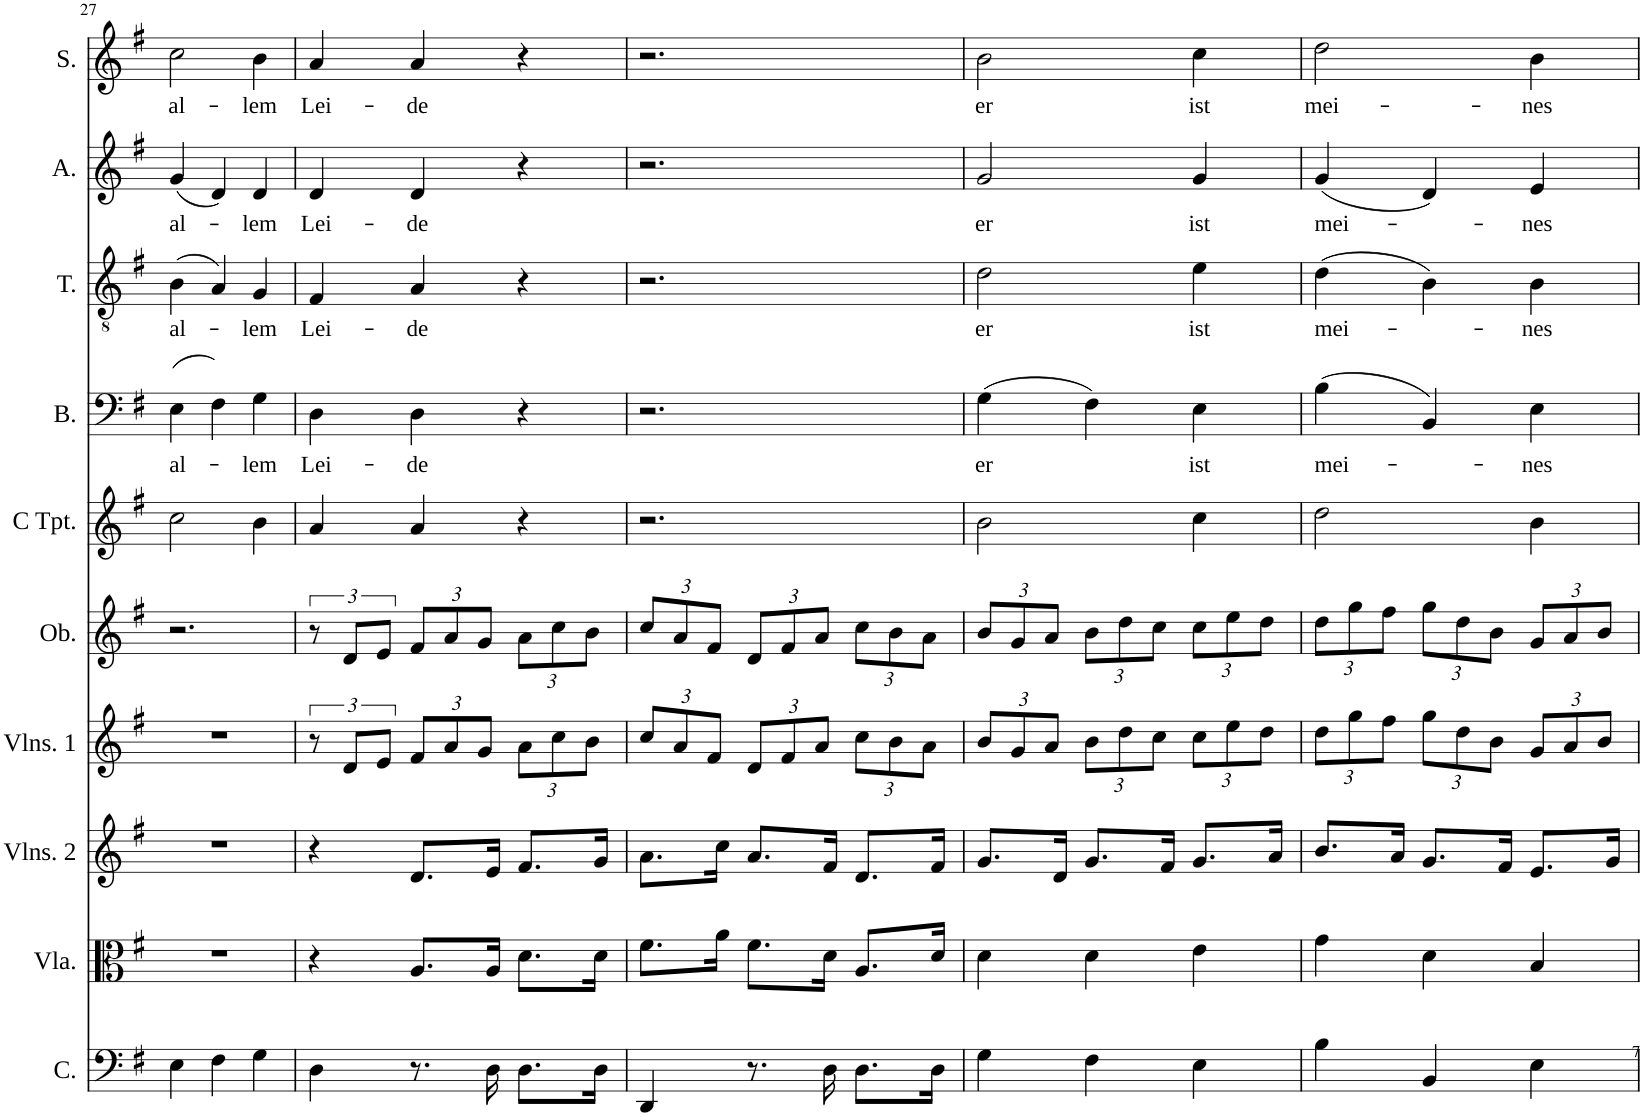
**kern	**kern	**kern	**kern	**kern	**kern	**kern	**text	**kern	**text	**kern	**text	**kern	**text
*part10	*part9	*part8	*part7	*part6	*part5	*part4	*part4	*part3	*part3	*part2	*part2	*part1	*part1
*staff10	*staff9	*staff8	*staff7	*staff6	*staff5	*staff4	*staff4	*staff3	*staff3	*staff2	*staff2	*staff1	*staff1
*I"Continuo	*I"Viola	*I"Violins 2	*I"Violins 1	*I"Oboe	*I"C Trumpet	*I"Bass	*	*I"Tenor	*	*I"Alto	*	*I"Soprano	*
*I'C.	*I'Vla.	*I'Vlns. 2	*I'Vlns. 1	*I'Ob.	*I'C Tpt.	*I'B.	*	*I'T.	*	*I'A.	*	*I'S.	*
!!LO:PB:g=z
*clefF4	*clefC3	*clefG2	*clefG2	*clefG2	*clefG2	*clefF4	*	*clefGv2	*	*clefG2	*	*clefG2	*
*k[f#]	*k[f#]	*k[f#]	*k[f#]	*k[f#]	*k[f#]	*k[f#]	*	*k[f#]	*	*k[f#]	*	*k[f#]	*
*M3/4	*M3/4	*M3/4	*M3/4	*M3/4	*M3/4	*M3/4	*	*M3/4	*	*M3/4	*	*M3/4	*
=27	=27	=27	=27	=27	=27	=27	=27	=27	=27	=27	=27	=27	=27
!	!	!	!	!	!	!	!LO:LY:b	!	!LO:LY:b	!	!LO:LY:b	!	!LO:LY:b
4E\	2.r	2.r	2.r	2.r	2cc\	(4E\	al-	(4B\	al-	(4g/	al-	2cc\	al-
4F#\	.	.	.	.	.	4F#\)	.	4A/)	.	4d/)	.	.	.
!	!	!	!	!	!	!	!LO:LY:b	!	!LO:LY:b	!	!LO:LY:b	!	!LO:LY:b
4G\	.	.	.	.	4b\	4G\	-lem	4G/	-lem	4d/	-lem	4b\	-lem
=28	=28	=28	=28	=28	=28	=28	=28	=28	=28	=28	=28	=28	=28
!	!	!	!	!	!	!	!LO:LY:b	!	!LO:LY:b	!	!LO:LY:b	!	!LO:LY:b
4D\	4r	4r	12r	12r	4a/	4D\	Lei-	4F#/	Lei-	4d/	Lei-	4a/	Lei-
.	.	.	12d/L	12d/L	.	.	.	.	.	.	.	.	.
.	.	.	12e/J	12e/J	.	.	.	.	.	.	.	.	.
*	*	*	*Xbrackettup	*Xbrackettup	*	*	*	*	*	*	*	*	*
!	!	!	!	!	!	!	!LO:LY:b	!	!LO:LY:b	!	!LO:LY:b	!	!LO:LY:b
8.r	8.A/L	8.d/L	12f#/L	12f#/L	4a/	4D\	-de	4A/	-de	4d/	-de	4a/	-de
.	.	.	12a/	12a/	.	.	.	.	.	.	.	.	.
.	.	.	12g/J	12g/J	.	.	.	.	.	.	.	.	.
16D\	16A/Jk	16e/Jk	.	.	.	.	.	.	.	.	.	.	.
8.D\L	8.d\L	8.f#/L	12a\L	12a\L	4r	4r	.	4r	.	4r	.	4r	.
.	.	.	12cc\	12cc\	.	.	.	.	.	.	.	.	.
.	.	.	12b\J	12b\J	.	.	.	.	.	.	.	.	.
16D\Jk	16d\Jk	16g/Jk	.	.	.	.	.	.	.	.	.	.	.
=29	=29	=29	=29	=29	=29	=29	=29	=29	=29	=29	=29	=29	=29
4DD/	8.f#\L	8.a\L	12cc/L	12cc/L	2.r	2.r	.	2.r	.	2.r	.	2.r	.
.	.	.	12a/	12a/	.	.	.	.	.	.	.	.	.
.	.	.	12f#/J	12f#/J	.	.	.	.	.	.	.	.	.
.	16a\Jk	16cc\Jk	.	.	.	.	.	.	.	.	.	.	.
8.r	8.f#\L	8.a/L	12d/L	12d/L	.	.	.	.	.	.	.	.	.
.	.	.	12f#/	12f#/	.	.	.	.	.	.	.	.	.
.	.	.	12a/J	12a/J	.	.	.	.	.	.	.	.	.
16D\	16d\Jk	16f#/Jk	.	.	.	.	.	.	.	.	.	.	.
8.D\L	8.A/L	8.d/L	12cc\L	12cc\L	.	.	.	.	.	.	.	.	.
.	.	.	12b\	12b\	.	.	.	.	.	.	.	.	.
.	.	.	12a\J	12a\J	.	.	.	.	.	.	.	.	.
16D\Jk	16d/Jk	16f#/Jk	.	.	.	.	.	.	.	.	.	.	.
=30	=30	=30	=30	=30	=30	=30	=30	=30	=30	=30	=30	=30	=30
!	!	!	!	!	!	!	!LO:LY:b	!	!LO:LY:b	!	!LO:LY:b	!	!LO:LY:b
4G\	4d\	8.g/L	12b/L	12b/L	2b\	(4G\	er	2d\	er	2g/	er	2b\	er
.	.	.	12g/	12g/	.	.	.	.	.	.	.	.	.
.	.	.	12a/J	12a/J	.	.	.	.	.	.	.	.	.
.	.	16d/Jk	.	.	.	.	.	.	.	.	.	.	.
4F#\	4d\	8.g/L	12b\L	12b\L	.	4F#\)	.	.	.	.	.	.	.
.	.	.	12dd\	12dd\	.	.	.	.	.	.	.	.	.
.	.	.	12cc\J	12cc\J	.	.	.	.	.	.	.	.	.
.	.	16f#/Jk	.	.	.	.	.	.	.	.	.	.	.
!	!	!	!	!	!	!	!LO:LY:b	!	!LO:LY:b	!	!LO:LY:b	!	!LO:LY:b
4E\	4e\	8.g/L	12cc\L	12cc\L	4cc\	4E\	ist	4e\	ist	4g/	ist	4cc\	ist
.	.	.	12ee\	12ee\	.	.	.	.	.	.	.	.	.
.	.	.	12dd\J	12dd\J	.	.	.	.	.	.	.	.	.
.	.	16a/Jk	.	.	.	.	.	.	.	.	.	.	.
=31	=31	=31	=31	=31	=31	=31	=31	=31	=31	=31	=31	=31	=31
!	!	!	!	!	!	!	!LO:LY:b	!	!LO:LY:b	!	!LO:LY:b	!	!LO:LY:b
4B\	4g\	8.b/L	12dd\L	12dd\L	2dd\	(4B\	mei-	(4d\	mei-	(4g/	mei-	2dd\	mei-
.	.	.	12gg\	12gg\	.	.	.	.	.	.	.	.	.
.	.	.	12ff#\J	12ff#\J	.	.	.	.	.	.	.	.	.
.	.	16a/Jk	.	.	.	.	.	.	.	.	.	.	.
4BB/	4d\	8.g/L	12gg\L	12gg\L	.	4BB/)	.	4B\)	.	4d/)	.	.	.
.	.	.	12dd\	12dd\	.	.	.	.	.	.	.	.	.
.	.	.	12b\J	12b\J	.	.	.	.	.	.	.	.	.
.	.	16f#/Jk	.	.	.	.	.	.	.	.	.	.	.
!	!	!	!	!	!	!	!LO:LY:b	!	!LO:LY:b	!	!LO:LY:b	!	!LO:LY:b
4E\	4B/	8.e/L	12g/L	12g/L	4b\	4E\	-nes	4B\	-nes	4e/	-nes	4b\	-nes
.	.	.	12a/	12a/	.	.	.	.	.	.	.	.	.
.	.	.	12b/J	12b/J	.	.	.	.	.	.	.	.	.
.	.	16g/Jk	.	.	.	.	.	.	.	.	.	.	.
=	=	=	=	=	=	=	=	=	=	=	=	=	=
*-	*-	*-	*-	*-	*-	*-	*-	*-	*-	*-	*-	*-	*-
